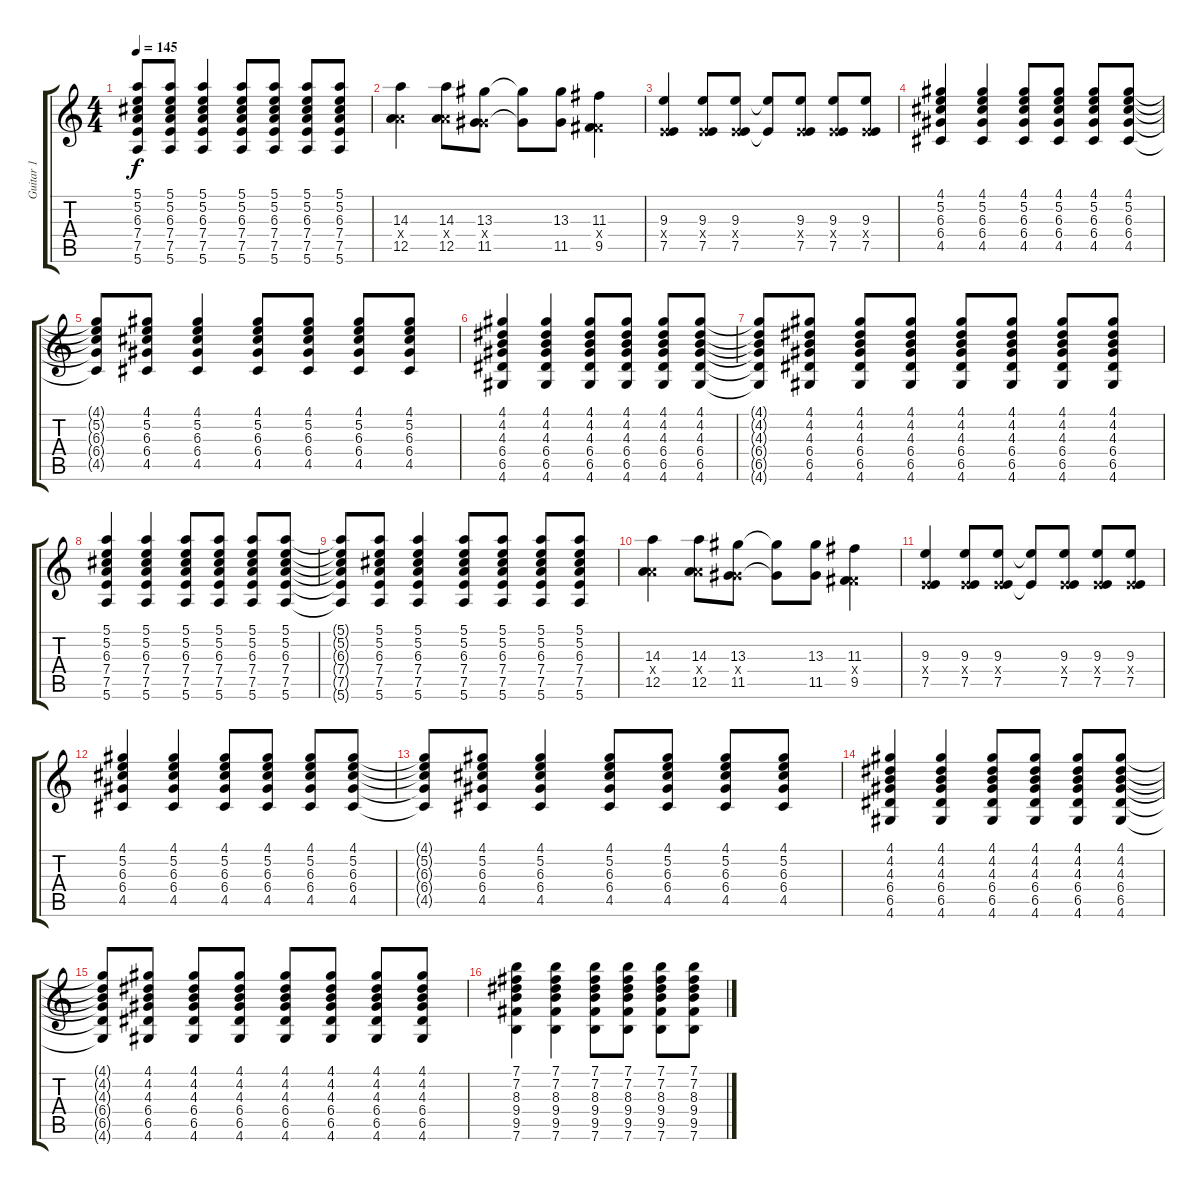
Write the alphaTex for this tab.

\track ("Guitar 1" "Guitar 1") {instrument overdrivenguitar}
\staff {score tabs}
\tuning (E4 B3 G3 D3 A2 E2) {hide}
\ts (4 4)
\tempo 145
\clef g2
\ks c
(5.1{t} 5.2{t} 6.3{t} 7.4{t} 7.5{t} 5.6{t}).8{dy f} (5.1 5.2 6.3 7.4 7.5 5.6).8 (5.1 5.2 6.3 7.4 7.5 5.6).4 (5.1 5.2 6.3 7.4 7.5 5.6).8 (5.1 5.2 6.3 7.4 7.5 5.6).8 (5.1 5.2 6.3 7.4 7.5 5.6).8 (5.1 5.2 6.3 7.4 7.5 5.6).8 |
(14.3 7.4{x} 12.5).4 (14.3 7.4{x} 12.5).8 (13.3 6.4{x} 11.5).8 (13.3{t} 11.5{t}).8 (13.3 11.5).8 (11.3 4.4{x} 9.5).4 |
(9.3 2.4{x} 7.5).4 (9.3 2.4{x} 7.5).8 (9.3 2.4{x} 7.5).8 (9.3{t} 7.5{t}).8 (9.3 2.4{x} 7.5).8 (9.3 2.4{x} 7.5).8 (9.3 2.4{x} 7.5).8 |
(4.1 5.2 6.3 6.4 4.5).4 (4.1 5.2 6.3 6.4 4.5).4 (4.1 5.2 6.3 6.4 4.5).8 (4.1 5.2 6.3 6.4 4.5).8 (4.1 5.2 6.3 6.4 4.5).8 (4.1 5.2 6.3 6.4 4.5).8 |
(4.1{t} 5.2{t} 6.3{t} 6.4{t} 4.5{t}).8 (4.1 5.2 6.3 6.4 4.5).8 (4.1 5.2 6.3 6.4 4.5).4 (4.1 5.2 6.3 6.4 4.5).8 (4.1 5.2 6.3 6.4 4.5).8 (4.1 5.2 6.3 6.4 4.5).8 (4.1 5.2 6.3 6.4 4.5).8 |
(4.1 4.2 4.3 6.4 6.5 4.6).4 (4.1 4.2 4.3 6.4 6.5 4.6).4 (4.1 4.2 4.3 6.4 6.5 4.6).8 (4.1 4.2 4.3 6.4 6.5 4.6).8 (4.1 4.2 4.3 6.4 6.5 4.6).8 (4.1 4.2 4.3 6.4 6.5 4.6).8 |
(4.1{t} 4.2{t} 4.3{t} 6.4{t} 6.5{t} 4.6{t}).8 (4.1 4.2 4.3 6.4 6.5 4.6).8 (4.1 4.2 4.3 6.4 6.5 4.6).8 (4.1 4.2 4.3 6.4 6.5 4.6).8 (4.1 4.2 4.3 6.4 6.5 4.6).8 (4.1 4.2 4.3 6.4 6.5 4.6).8 (4.1 4.2 4.3 6.4 6.5 4.6).8 (4.1 4.2 4.3 6.4 6.5 4.6).8 |
(5.1 5.2 6.3 7.4 7.5 5.6).4 (5.1 5.2 6.3 7.4 7.5 5.6).4 (5.1 5.2 6.3 7.4 7.5 5.6).8 (5.1 5.2 6.3 7.4 7.5 5.6).8 (5.1 5.2 6.3 7.4 7.5 5.6).8 (5.1 5.2 6.3 7.4 7.5 5.6).8 |
(5.1{t} 5.2{t} 6.3{t} 7.4{t} 7.5{t} 5.6{t}).8 (5.1 5.2 6.3 7.4 7.5 5.6).8 (5.1 5.2 6.3 7.4 7.5 5.6).4 (5.1 5.2 6.3 7.4 7.5 5.6).8 (5.1 5.2 6.3 7.4 7.5 5.6).8 (5.1 5.2 6.3 7.4 7.5 5.6).8 (5.1 5.2 6.3 7.4 7.5 5.6).8 |
(14.3 7.4{x} 12.5).4 (14.3 7.4{x} 12.5).8 (13.3 6.4{x} 11.5).8 (13.3{t} 11.5{t}).8 (13.3 11.5).8 (11.3 4.4{x} 9.5).4 |
(9.3 2.4{x} 7.5).4 (9.3 2.4{x} 7.5).8 (9.3 2.4{x} 7.5).8 (9.3{t} 7.5{t}).8 (9.3 2.4{x} 7.5).8 (9.3 2.4{x} 7.5).8 (9.3 2.4{x} 7.5).8 |
(4.1 5.2 6.3 6.4 4.5).4 (4.1 5.2 6.3 6.4 4.5).4 (4.1 5.2 6.3 6.4 4.5).8 (4.1 5.2 6.3 6.4 4.5).8 (4.1 5.2 6.3 6.4 4.5).8 (4.1 5.2 6.3 6.4 4.5).8 |
(4.1{t} 5.2{t} 6.3{t} 6.4{t} 4.5{t}).8 (4.1 5.2 6.3 6.4 4.5).8 (4.1 5.2 6.3 6.4 4.5).4 (4.1 5.2 6.3 6.4 4.5).8 (4.1 5.2 6.3 6.4 4.5).8 (4.1 5.2 6.3 6.4 4.5).8 (4.1 5.2 6.3 6.4 4.5).8 |
(4.1 4.2 4.3 6.4 6.5 4.6).4 (4.1 4.2 4.3 6.4 6.5 4.6).4 (4.1 4.2 4.3 6.4 6.5 4.6).8 (4.1 4.2 4.3 6.4 6.5 4.6).8 (4.1 4.2 4.3 6.4 6.5 4.6).8 (4.1 4.2 4.3 6.4 6.5 4.6).8 |
(4.1{t} 4.2{t} 4.3{t} 6.4{t} 6.5{t} 4.6{t}).8 (4.1 4.2 4.3 6.4 6.5 4.6).8 (4.1 4.2 4.3 6.4 6.5 4.6).8 (4.1 4.2 4.3 6.4 6.5 4.6).8 (4.1 4.2 4.3 6.4 6.5 4.6).8 (4.1 4.2 4.3 6.4 6.5 4.6).8 (4.1 4.2 4.3 6.4 6.5 4.6).8 (4.1 4.2 4.3 6.4 6.5 4.6).8 |
(7.1 7.2 8.3 9.4 9.5 7.6).4 (7.1 7.2 8.3 9.4 9.5 7.6).4 (7.1 7.2 8.3 9.4 9.5 7.6).8 (7.1 7.2 8.3 9.4 9.5 7.6).8 (7.1 7.2 8.3 9.4 9.5 7.6).8 (7.1 7.2 8.3 9.4 9.5 7.6).8
